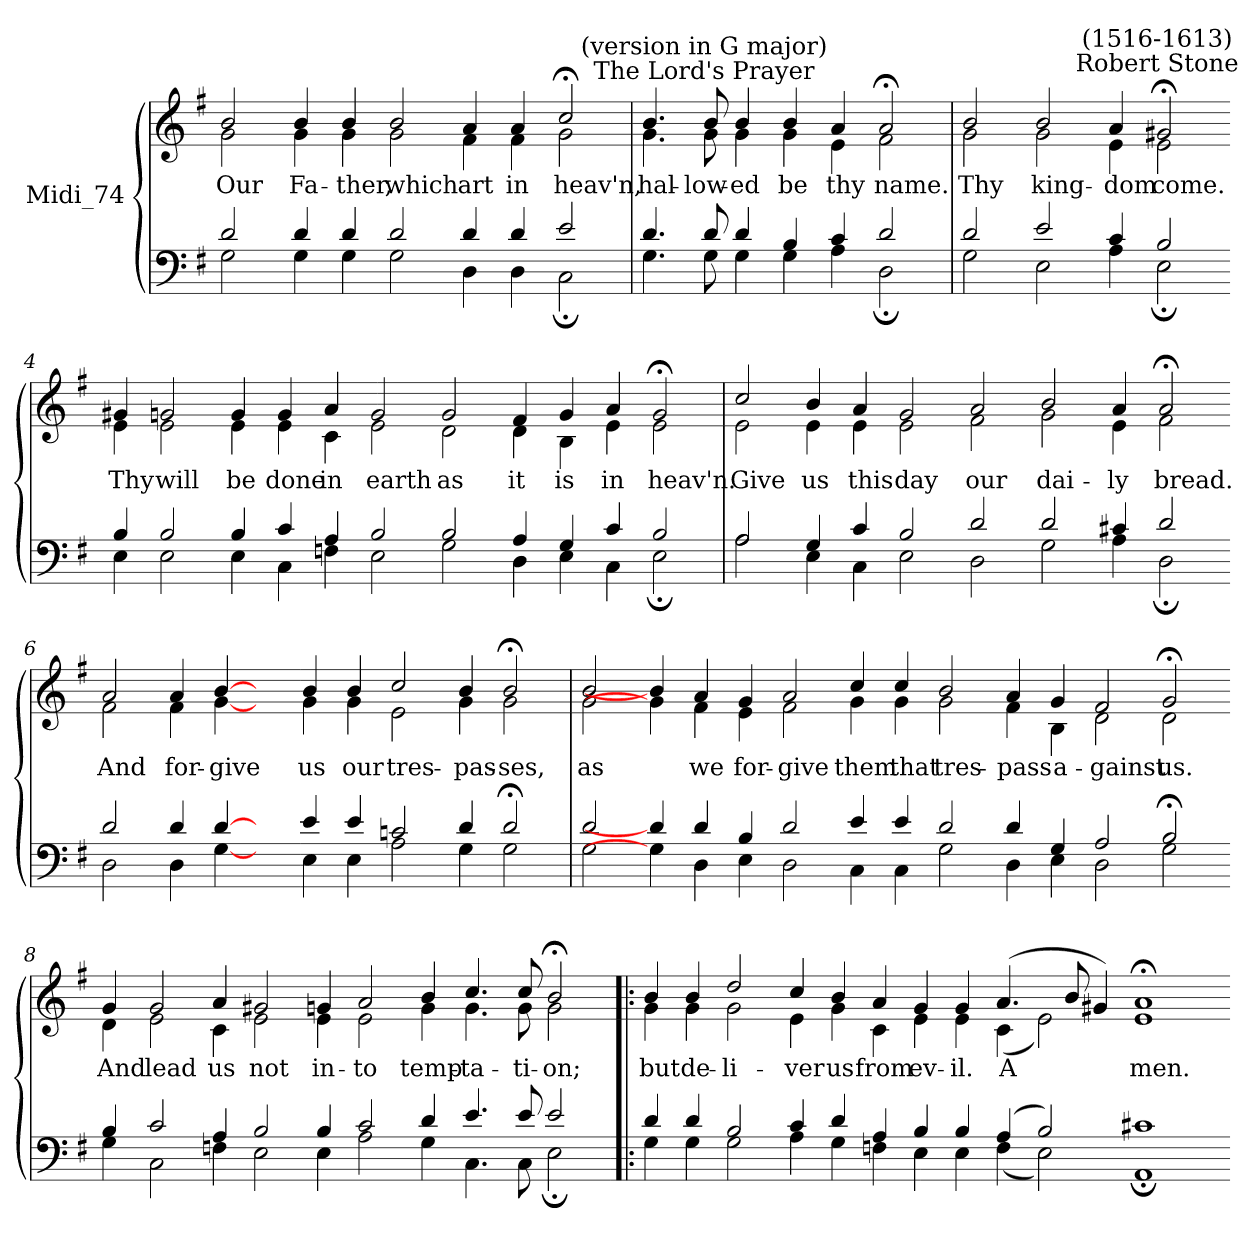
**kern	**kern	**text
*part2	*part1	*part1
*staff2	*staff1	*staff1
*I"Midi_74	*I"Midi_74	*
*clefF4	*clefG2	*
*k[f#]	*k[f#]	*
*G:	*G:	*
=1	=1	=1
*^	*	*
!	!	!	!LO:LY:b
*	*	*^	*
2d/	2G\	2b/	2g\	Our
!	!	!	!	!LO:LY:b
4d/	4G\	4b/	4g\	Fa-
!	!	!	!	!LO:LY:b
4d/	4G\	4b/	4g\	-ther,
!	!	!	!	!LO:LY:b
2d/	2G\	2b/	2g\	which
!	!	!	!	!LO:LY:b
4d/	4D\	4a/	4f#\	art
!	!	!	!	!LO:LY:b
4d/	4D\	4a/	4f#\	in
!	!	!	!	!LO:LY:b
2e/	2C;\	2cc;</	2g\	heav'n,
=2	=2	=2	=2	=2
!	!	!	!	!LO:LY:b
4.d/	4.G\	4.b/	4.g\	hal-
!	!	!LO:TX:a:cj:t=The Lord's Prayer	!	!
!	!	!LO:TX:a:cj:t=(version in G major)	!	!
!	!	!	!	!LO:LY:b
8d/	8G\	8b/	8g\	-low-
!	!	!	!	!LO:LY:b
4d/	4G\	4b/	4g\	-ed
!	!	!	!	!LO:LY:b
4B/	4G\	4b/	4g\	be
!	!	!	!	!LO:LY:b
4c/	4A\	4a/	4e\	thy
!	!	!	!	!LO:LY:b
2d/	2D;\	2a;</	2f#\	name.
=3	=3	=3	=3	=3
!	!	!	!	!LO:LY:b
2d/	2G\	2b/	2g\	Thy
!	!	!	!	!LO:LY:b
2e/	2E\	2b/	2g\	king-
!	!	!	!	!LO:LY:b
4c/	4A\	4a/	4e\	-dom
!	!	!LO:TX:a:cj:t=Robert Stone	!	!
!	!	!LO:TX:a:cj:t=(1516-1613)	!	!
!	!	!	!	!LO:LY:b
2B/	2E;\	2g#X;</	2e\	come.
!!LO:LB:g=z	!!
=4-	=4-	=4-	=4-	=4-
!	!	!	!	!LO:LY:b
4B/	4E\	4g#X/	4e\	Thy
!	!	!	!	!LO:LY:b
2B/	2E\	2gn/	2e\	will
!	!	!	!	!LO:LY:b
4B/	4E\	4g/	4e\	be
!	!	!	!	!LO:LY:b
4c/	4C\	4g/	4e\	done
!	!	!	!	!LO:LY:b
4A/	4Fn\	4a/	4c\	in
!	!	!	!	!LO:LY:b
2B/	2E\	2g/	2e\	earth
!	!	!	!	!LO:LY:b
2B/	2G\	2g/	2d\	as
!	!	!	!	!LO:LY:b
4A/	4D\	4f#/	4d\	it
!	!	!	!	!LO:LY:b
4G/	4E\	4g/	4B\	is
!	!	!	!	!LO:LY:b
4c/	4C\	4a/	4e\	in
!	!	!	!	!LO:LY:b
2B/	2E;\	2g;</	2e\	heav'n.
=5	=5	=5	=5	=5
!	!	!	!	!LO:LY:b
2A/	2A\	2cc/	2e\	Give
!	!	!	!	!LO:LY:b
4G/	4E\	4b/	4e\	us
!	!	!	!	!LO:LY:b
4c/	4C\	4a/	4e\	this
!	!	!	!	!LO:LY:b
2B/	2E\	2g/	2e\	day
!	!	!	!	!LO:LY:b
2d/	2D\	2a/	2f#\	our
!	!	!	!	!LO:LY:b
2d/	2G\	2b/	2g\	dai-
!	!	!	!	!LO:LY:b
4c#X/	4A\	4a/	4e\	-ly
!	!	!	!	!LO:LY:b
2d/	2D;\	2a;</	2f#\	bread.
!!LO:LB:g=z	!!
=6-	=6-	=6-	=6-	=6-
!	!	!	!	!LO:LY:b
2d/	2D\	2a/	2f#\	And
!	!	!	!	!LO:LY:b
4d/	4D\	4a/	4f#\	for-
!	!	!	!	!LO:LY:b
[4d/	[4G\	[4b/	[4g\	-give
4ryy	4ryy	4ryy	4ryy	.
!	!	!	!	!LO:LY:b
4e/	4E\	4b/	4g\	us
!	!	!	!	!LO:LY:b
4e/	4E\	4b/	4g\	our
!	!	!	!	!LO:LY:b
2c/	2A\	2cc/	2e\	tres-
!	!	!	!	!LO:LY:b
4d/	4G\	4b/	4g\	-pas-
!	!	!	!	!LO:LY:b
2d;/	2G\	2b;</	2g\	-ses,
=7	=7	=7	=7	=7
!	!	!	!	!LO:LY:b
2d/	2G\	2b/	2g\	as
4d/]	4G\]	4b/]	4g\]	.
!	!	!	!	!LO:LY:b
4d/	4D\	4a/	4f#\	we
!	!	!	!	!LO:LY:b
4B/	4E\	4g/	4e\	for-
!	!	!	!	!LO:LY:b
2d/	2D\	2a/	2f#\	-give
!	!	!	!	!LO:LY:b
4e/	4C\	4cc/	4g\	them
!	!	!	!	!LO:LY:b
4e/	4C\	4cc/	4g\	that
!	!	!	!	!LO:LY:b
2d/	2G\	2b/	2g\	tres-
!	!	!	!	!LO:LY:b
4d/	4D\	4a/	4f#\	-pass
!	!	!	!	!LO:LY:b
4G/	4E\	4g/	4B\	a-
!	!	!	!	!LO:LY:b
2A/	2D\	2f#/	2d\	-gainst
!	!	!	!	!LO:LY:b
2B;/	2G\	2g;</	2d\	us.
!!LO:LB:g=z	!!
=8-	=8-	=8-	=8-	=8-
!	!	!	!	!LO:LY:b
4B/	4G\	4g/	4d\	And
!	!	!	!	!LO:LY:b
2c/	2C\	2g/	2e\	lead
!	!	!	!	!LO:LY:b
4A/	4Fn\	4a/	4c\	us
!	!	!	!	!LO:LY:b
2B/	2E\	2g#X/	2e\	not
!	!	!	!	!LO:LY:b
4B/	4E\	4gn/	4e\	in-
!	!	!	!	!LO:LY:b
2c/	2A\	2a/	2e\	-to
!	!	!	!	!LO:LY:b
4d/	4G\	4b/	4g\	temp-
!	!	!	!	!LO:LY:b
4.e/	4.C\	4.cc/	4.g\	-ta-
!	!	!	!	!LO:LY:b
8e/	8C\	8cc/	8g\	-ti-
!	!	!	!	!LO:LY:b
2e/	2E;\	2b;</	2g\	-on;
=9!|:	=9!|:	=9!|:	=9!|:	=9!|:
!	!	!	!	!LO:LY:b
4d/	4G\	4b/	4g\	but
!	!	!	!	!LO:LY:b
4d/	4G\	4b/	4g\	de-
!	!	!	!	!LO:LY:b
2B/	2G\	2dd/	2g\	-li-
!	!	!	!	!LO:LY:b
4c/	4A\	4cc/	4e\	-ver
!	!	!	!	!LO:LY:b
4d/	4G\	4b/	4g\	us
!	!	!	!	!LO:LY:b
4A/	4Fn\	4a/	4c\	from
!	!	!	!	!LO:LY:b
4B/	4E\	4g/	4e\	ev-
!	!	!	!	!LO:LY:b
4B/	4E\	4g/	4e\	-il.
!	!	!	!	!LO:LY:b
(>4A/	(<4F\	(>4.a/	(<4c\	A
2B/)	2E\)	.	2e\)	.
.	.	8b/	.	.
.	.	4g#X/)	.	.
!	!	!	!	!LO:LY:b
1c#X/	1AA;\	1a;</	1e\	men.
*v	*v	*	*	*
*	*v	*v	*
=-	=-	=-
*-	*-	*-
